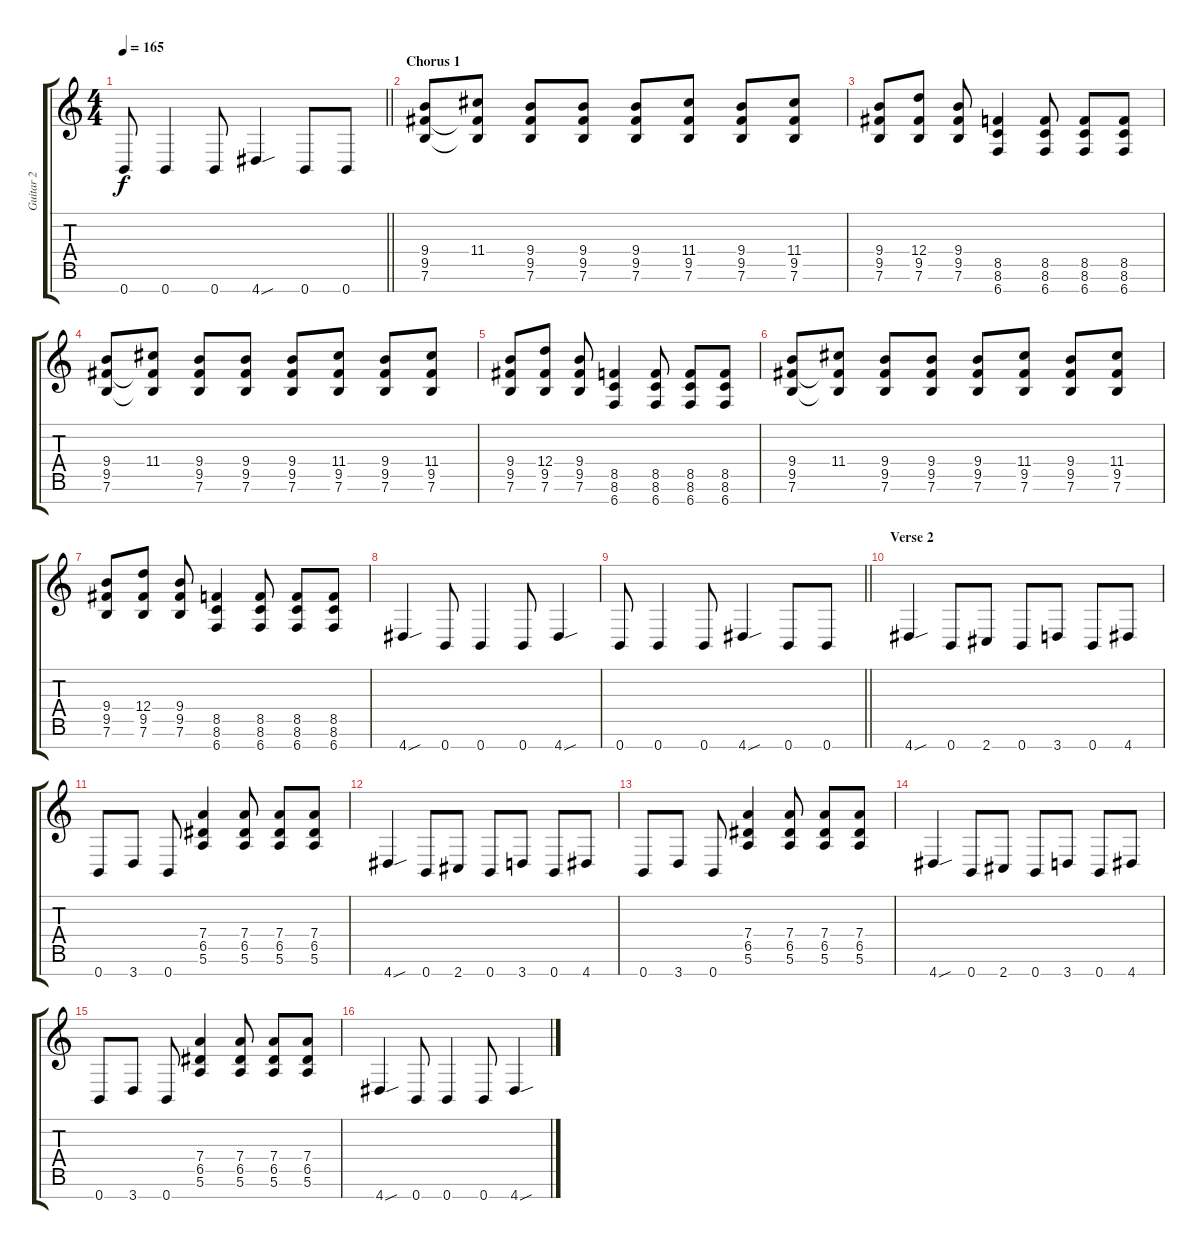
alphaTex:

\track ("Guitar 2" "Guitar 2") {instrument distortionguitar}
\staff {score tabs}
\tuning (E4 B3 G3 D3 A2 E2 B1) {hide}
\ts (4 4)
\tempo 165
\clef g2
\barLineRight lightlight
\ks c
0.7.8{dy f} 0.7.4 0.7.8 4.7{sou}.4 0.7.8 0.7.8 |
\section ("" "Chorus 1")
(9.4 9.5 7.6).8 (11.4 9.5{t} 7.6{t}).8 (9.4 9.5 7.6).8 (9.4 9.5 7.6).8 (9.4 9.5 7.6).8 (11.4 9.5 7.6).8 (9.4 9.5 7.6).8 (11.4 9.5 7.6).8 |
(9.4 9.5 7.6).8 (12.4 9.5 7.6).8 (9.4 9.5 7.6).8 (8.5 8.6 6.7).4 (8.5 8.6 6.7).8 (8.5 8.6 6.7).8 (8.5 8.6 6.7).8 |
(9.4 9.5 7.6).8 (11.4 9.5{t} 7.6{t}).8 (9.4 9.5 7.6).8 (9.4 9.5 7.6).8 (9.4 9.5 7.6).8 (11.4 9.5 7.6).8 (9.4 9.5 7.6).8 (11.4 9.5 7.6).8 |
(9.4 9.5 7.6).8 (12.4 9.5 7.6).8 (9.4 9.5 7.6).8 (8.5 8.6 6.7).4 (8.5 8.6 6.7).8 (8.5 8.6 6.7).8 (8.5 8.6 6.7).8 |
(9.4 9.5 7.6).8 (11.4 9.5{t} 7.6{t}).8 (9.4 9.5 7.6).8 (9.4 9.5 7.6).8 (9.4 9.5 7.6).8 (11.4 9.5 7.6).8 (9.4 9.5 7.6).8 (11.4 9.5 7.6).8 |
(9.4 9.5 7.6).8 (12.4 9.5 7.6).8 (9.4 9.5 7.6).8 (8.5 8.6 6.7).4 (8.5 8.6 6.7).8 (8.5 8.6 6.7).8 (8.5 8.6 6.7).8 |
4.7{sou}.4 0.7.8 0.7.4 0.7.8 4.7{sou}.4 |
\barLineRight lightlight
0.7.8 0.7.4 0.7.8 4.7{sou}.4 0.7.8 0.7.8 |
\section ("" "Verse 2")
4.7{sou}.4 0.7.8 2.7.8 0.7.8 3.7.8 0.7.8 4.7.8 |
0.7.8 3.7.8 0.7.8 (7.4 6.5 5.6).4 (7.4 6.5 5.6).8 (7.4 6.5 5.6).8 (7.4 6.5 5.6).8 |
4.7{sou}.4 0.7.8 2.7.8 0.7.8 3.7.8 0.7.8 4.7.8 |
0.7.8 3.7.8 0.7.8 (7.4 6.5 5.6).4 (7.4 6.5 5.6).8 (7.4 6.5 5.6).8 (7.4 6.5 5.6).8 |
4.7{sou}.4 0.7.8 2.7.8 0.7.8 3.7.8 0.7.8 4.7.8 |
0.7.8 3.7.8 0.7.8 (7.4 6.5 5.6).4 (7.4 6.5 5.6).8 (7.4 6.5 5.6).8 (7.4 6.5 5.6).8 |
4.7{sou}.4 0.7.8 0.7.4 0.7.8 4.7{sou}.4
